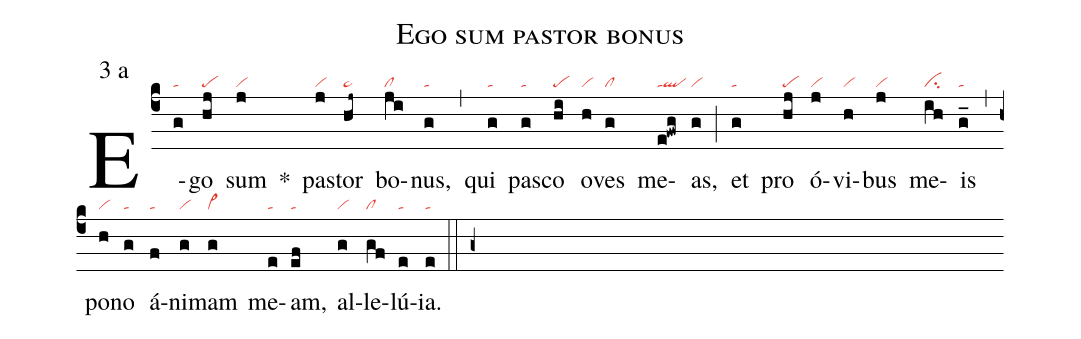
name: Ego sum pastor bonus;
mode: 3;
mode-differentia: a;
nabc-lines: 1;
%%
(c4)

E(g|ta)go(hj|pe) sum(j|vi) *() pas(j|vi)tor(hj~|ta>) bo(ji|cl)nus,(g|ta) (,) qui(g|ta) pas(g|ta)co(hi|pe) o(h|vi)ves(g|cl) me(e!fwg|taql)as,(g|vi) (;) et(g|ta) pro(hj|pe) ó(j|vi)vi(h|vi)bus(j|vi) me(ih|visu2)is(g_|ta) (,) po(h|vi)no(g|ta) á(f|ta)ni(g|vi)mam(g|vi>) me(e|ta)am,(ef|ta) al(g|vi)le(gf|cl)lú(e|ta)ia.(e|ta)

(::)

(g+)
